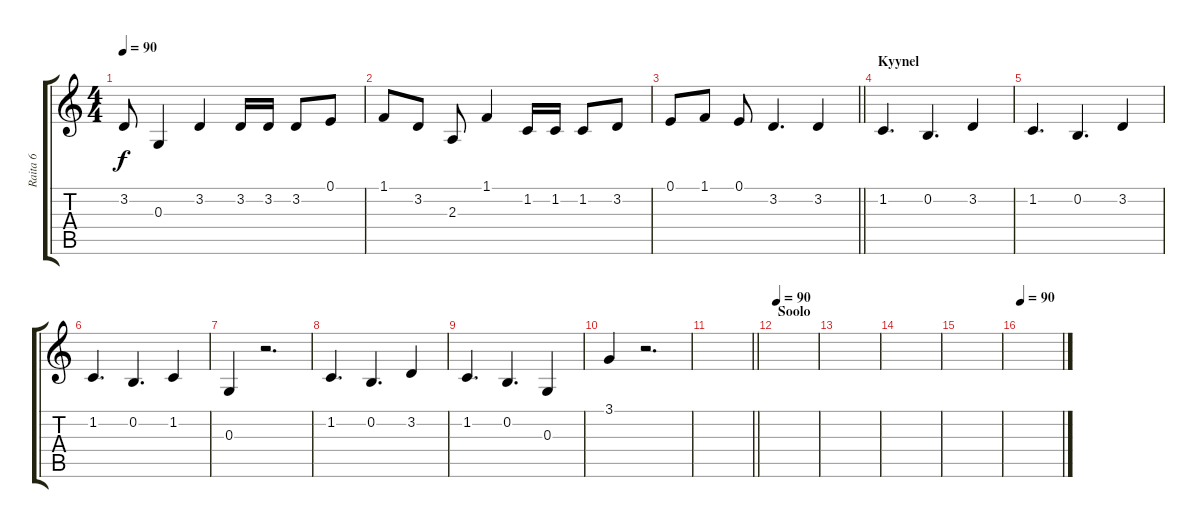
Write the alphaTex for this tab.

\track ("Raita 6" "Raita 6") {instrument lead6voice}
\staff {score tabs}
\tuning (E4 B3 G3 D3 A2 E2) {hide}
\ts (4 4)
\tempo 90
\clef g2
\ks c
3.2.8{dy f} 0.3.4 3.2.4 3.2.16 3.2.16 3.2.8 0.1.8 |
1.1.8 3.2.8 2.3.8 1.1.4 1.2.16 1.2.16 1.2.8 3.2.8 |
\barLineRight lightlight
0.1.8 1.1.8 0.1.8 3.2.4{d} 3.2.4 |
\section ("" "Kyynel")
1.2.4{d} 0.2.4{d} 3.2.4 |
1.2.4{d} 0.2.4{d} 3.2.4 |
1.2.4{d} 0.2.4{d} 1.2.4 |
0.3.4 r.2{d} |
1.2.4{d} 0.2.4{d} 3.2.4 |
1.2.4{d} 0.2.4{d} 0.3.4 |
3.1.4 r.2{d} |
\barLineRight lightlight
|
\section ("" "Soolo")
\tempo 90
|
|
|
|
\tempo 90
